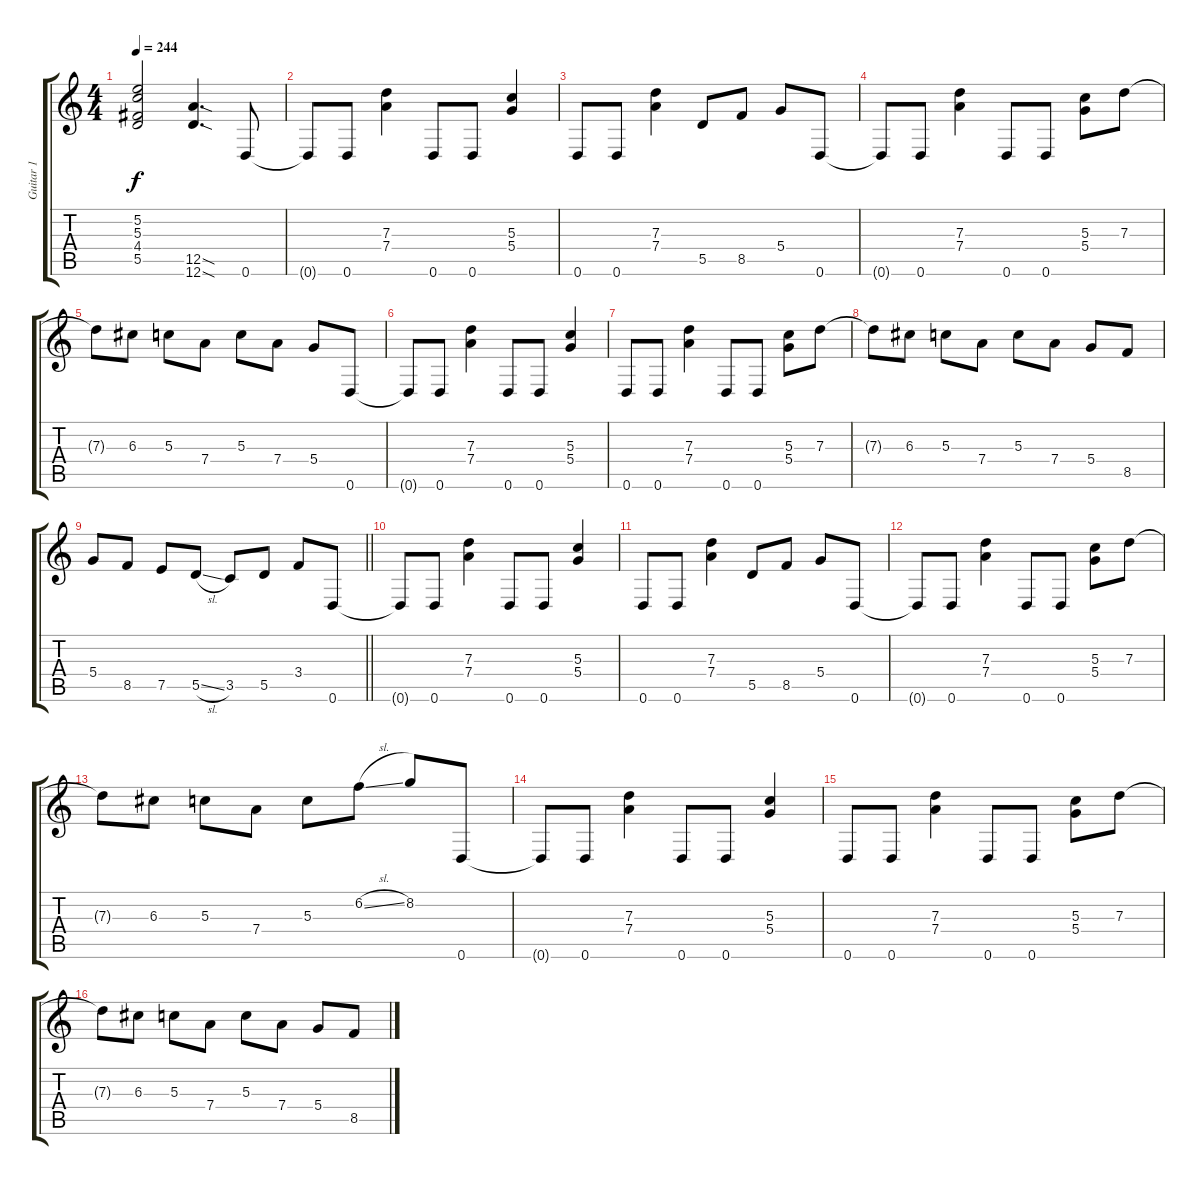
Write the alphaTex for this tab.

\track ("Guitar 1" "Guitar 1") {instrument distortionguitar}
\staff {score tabs}
\tuning (E4 B3 G3 D3 A2 D2) {hide}
\ts (4 4)
\section ("" "")
\tempo 244
\clef g2
\ks c
(5.2{t} 5.3{t} 4.4{t} 5.5{t}).2{dy f} (12.5{sod} 12.6{sod}).4{d} 0.6.8 |
0.6{t}.8 0.6.8 (7.3 7.4).4 0.6.8 0.6.8 (5.3 5.4).4 |
0.6.8 0.6.8 (7.3 7.4).4 5.5.8 8.5.8 5.4.8 0.6.8 |
0.6{t}.8 0.6.8 (7.3 7.4).4 0.6.8 0.6.8 (5.3 5.4).8 7.3.8 |
7.3{t}.8 6.3.8 5.3.8 7.4.8 5.3.8 7.4.8 5.4.8 0.6.8 |
0.6{t}.8 0.6.8 (7.3 7.4).4 0.6.8 0.6.8 (5.3 5.4).4 |
0.6.8 0.6.8 (7.3 7.4).4 0.6.8 0.6.8 (5.3 5.4).8 7.3.8 |
7.3{t}.8 6.3.8 5.3.8 7.4.8 5.3.8 7.4.8 5.4.8 8.5.8 |
\barLineRight lightlight
5.4.8 8.5.8 7.5.8 5.5{sl}.8 3.5.8 5.5.8 3.4.8 0.6.8 |
0.6{t}.8 0.6.8 (7.3 7.4).4 0.6.8 0.6.8 (5.3 5.4).4 |
0.6.8 0.6.8 (7.3 7.4).4 5.5.8 8.5.8 5.4.8 0.6.8 |
0.6{t}.8 0.6.8 (7.3 7.4).4 0.6.8 0.6.8 (5.3 5.4).8 7.3.8 |
7.3{t}.8 6.3.8 5.3.8 7.4.8 5.3.8 6.2{sl}.8 8.2.8 0.6.8 |
0.6{t}.8 0.6.8 (7.3 7.4).4 0.6.8 0.6.8 (5.3 5.4).4 |
0.6.8 0.6.8 (7.3 7.4).4 0.6.8 0.6.8 (5.3 5.4).8 7.3.8 |
7.3{t}.8 6.3.8 5.3.8 7.4.8 5.3.8 7.4.8 5.4.8 8.5.8
